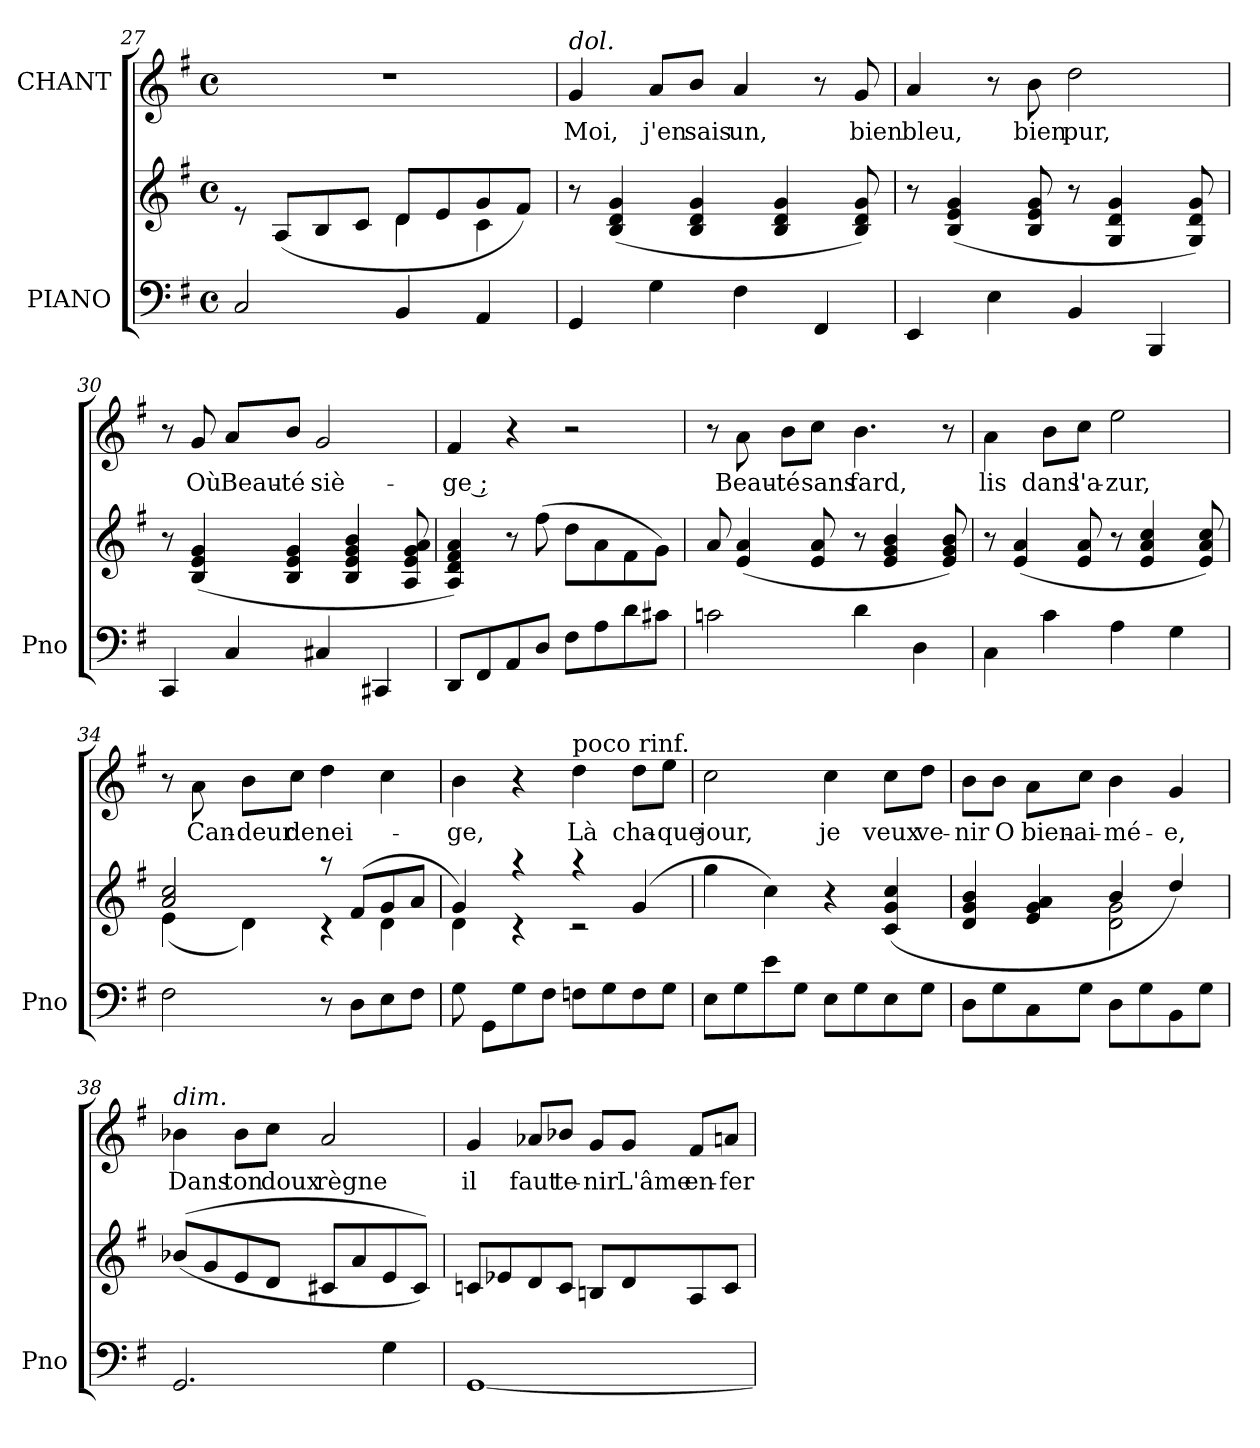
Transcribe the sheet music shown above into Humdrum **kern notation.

**kern	**kern	**kern	**text
*part2	*part2	*part1	*part1
*staff3	*staff2	*staff1	*staff1
*I"PIANO	*	*I"CHANT	*
*I'Pno	*	*	*
*clefF4	*clefG2	*clefG2	*
*k[f#]	*k[f#]	*k[f#]	*
*G:	*G:	*G:	*
*M4/4	*M4/4	*M4/4	*
*met(c)	*met(c)	*met(c)	*
=27	=27	=27	=27
*	*^	*	*
2C/	8rd	2ryy	1r	.
.	(>8A/L	.	.	.
.	8B/	.	.	.
.	8c/J	.	.	.
4BB/	8d/L	4d\	.	.
.	8e/	.	.	.
4AA/	8g/	4c\	.	.
.	8f#/J)	.	.	.
*	*v	*v	*	*
!!LO:LB:g=z
=28	=28	=28	=28
!	!	!LO:TX:a:i:t=dol.	!
!	!	!	!LO:LY:b
4GG/	8r	4g/	Moi,
.	(<4B/ 4d/ 4g/	.	.
!	!	!	!LO:LY:b
4G\	.	8a/L	j'en
!	!	!	!LO:LY:b
.	4B/ 4d/ 4g/	8b/J	sais
!	!	!	!LO:LY:b
4F#\	.	4a/	un,
.	4B/ 4d/ 4g/	.	.
4FF#/	.	8r	.
!	!	!	!LO:LY:b
.	8B/ 8d/ 8g/)	8g/	bien
=29	=29	=29	=29
!	!	!	!LO:LY:b
4EE/	8r	4a/	bleu,
.	(<4B/ 4e/ 4g/	.	.
4E\	.	8r	.
!	!	!	!LO:LY:b
.	8B/ 8e/ 8g/	8b\	bien
!	!	!	!LO:LY:b
4BB/	8r	2dd\	pur,
.	4G/ 4d/ 4g/	.	.
4BBB/	.	.	.
.	8G/ 8d/ 8g/)	.	.
=30	=30	=30	=30
4CC/	8r	8r	.
!	!	!	!LO:LY:b
.	(<4B/ 4e/ 4g/	8g/	Où
!	!	!	!LO:LY:b
4C/	.	8a/L	Beau-
!	!	!	!LO:LY:b
.	4B/ 4e/ 4g/	8b/J	-té
!	!	!	!LO:LY:b
4C#X/	.	2g/	siè-
.	4B/ 4e/ 4g/ 4b/	.	.
4CC#X/	.	.	.
.	8A/ 8e/ 8g/ 8a/	.	.
=31	=31	=31	=31
!	!	!	!LO:LY:b
8DD/L	4A/ 4d/ 4f#/ 4a/)	4f#/	-ge ;
8FF#/	.	.	.
8AA/	8r	4r	.
8D/J	(>8ff#\	.	.
8F#\L	8dd\L	2r	.
8A\	8a\	.	.
8d\	8f#\	.	.
8c#X\J	8g\J)	.	.
!!LO:LB:g=z
=32	=32	=32	=32
2cn\	8a/	8r	.
!	!	!	!LO:LY:b
.	(<4e/ 4a/	8a\	Beau-
!	!	!	!LO:LY:b
.	.	8b\L	-té
!	!	!	!LO:LY:b
.	8e/ 8a/	8cc\J	sans
!	!	!	!LO:LY:b
4d\	8r	4.b\	fard,
.	4e/ 4g/ 4b/	.	.
4D\	.	.	.
.	8e/ 8g/ 8b/)	8r	.
=33	=33	=33	=33
!	!	!	!LO:LY:b
4C\	8r	4a\	lis
.	(<4e/ 4a/	.	.
!	!	!	!LO:LY:b
4c\	.	8b\L	dans
!	!	!	!LO:LY:b
.	8e/ 8a/	8cc\J	l'a-
!	!	!	!LO:LY:b
4A\	8r	2ee\	-zur,
.	4e/ 4a/ 4cc/	.	.
4G\	.	.	.
.	8e/ 8a/ 8cc/)	.	.
=34	=34	=34	=34
*	*^	*	*
2F#\	2a/ 2cc/	(<4e\	8r	.
!	!	!	!	!LO:LY:b
.	.	.	8a\	Can-
!	!	!	!	!LO:LY:b
.	.	4d\)	8b\L	-deur
!	!	!	!	!LO:LY:b
.	.	.	8cc\J	de
!	!	!	!	!LO:LY:b
8r	8raa	4rc	4dd\	nei-
8D\L	(>8f#/L	.	.	.
8E\	8g/	4d\	4cc\	.
8F#\J	8a/J	.	.	.
!!LO:LB:g=z
=35	=35	=35	=35	=35
!	!	!	!	!LO:LY:b
8G\	(4g/)	4d\	4b\	-ge,
8GG\L	.	.	.	.
8G\	4raa	4rc	4r	.
8F#\J	.	.	.	.
!	!	!	!LO:TX:a:t=poco rinf.	!
!	!	!	!	!LO:LY:b
8Fn\L	4raa	2rc	4dd\	Là
8G\	.	.	.	.
!	!	!	!	!LO:LY:b
8F\	(4g/	.	8dd\L	cha-
!	!	!	!	!LO:LY:b
8G\J	.	.	8ee\J	-que
*	*v	*v	*	*
=36	=36	=36	=36
!	!	!	!LO:LY:b
8E\L	4gg\	2cc\	jour,
8G\	.	.	.
8e\	(4cc\)	.	.
8G\J)	.	.	.
!	!	!	!LO:LY:b
8E\L	4r	4cc\	je
8G\	.	.	.
!	!	!	!LO:LY:b
8E\	(>(4c/ 4g/ 4cc/	8cc\L	veux
!	!	!	!LO:LY:b
8G\J	.	8dd\J	ve-
=37	=37	=37	=37
*	*^	*	*
!	!	!	!	!LO:LY:b
8D\L	4d/ 4g/ 4b/	2ryy	8b\L	-nir
!	!	!	!	!LO:LY:b
8G\	.	.	8b\J	O
!	!	!	!	!LO:LY:b
8C\	4e/ 4g/ 4a/	.	8a\L	bien-
!	!	!	!	!LO:LY:b
8G\J	.	.	8cc\J	-ai-
!	!	!	!	!LO:LY:b
8D\L	4b/	2d\ 2g\	4b\	-mé-
8G\	.	.	.	.
!	!	!	!	!LO:LY:b
8BB\	(4dd/)	.	4g/	-e,
8G\J	.	.	.	.
*	*v	*v	*	*
!!LO:PB:g=z
=38	=38	=38	=38
!	!	!LO:TX:a:i:t=dim.	!
!	!	!	!LO:LY:b
2.GG/	(<(<8b-X/L	4b-X\	Dans
.	8g/	.	.
!	!	!	!LO:LY:b
.	8e/	8b-\L	ton
!	!	!	!LO:LY:b
.	8d/J	8cc\J	doux
!	!	!	!LO:LY:b
.	8c#X/L	2a/	règne
.	8a/	.	.
4G\	8e/	.	.
.	8c#/J))	.	.
=39	=39	=39	=39
!	!	!	!LO:LY:b
[<1GG	8cn/L	4g/	il
.	8e-X/	.	.
!	!	!	!LO:LY:b
.	8d/	8a-X/L	faut
!	!	!	!LO:LY:b
.	8c/J	8b-X/J	te-
!	!	!	!LO:LY:b
.	8Bn/L	8g/L	-nir
!	!	!	!LO:LY:b
.	8d/	8g/J	L'âme
!	!	!	!LO:LY:b
.	8A/	8f#/L	en-
!	!	!	!LO:LY:b
.	8c/J	8an/J	-fer-
=	=	=	=
*-	*-	*-	*-
